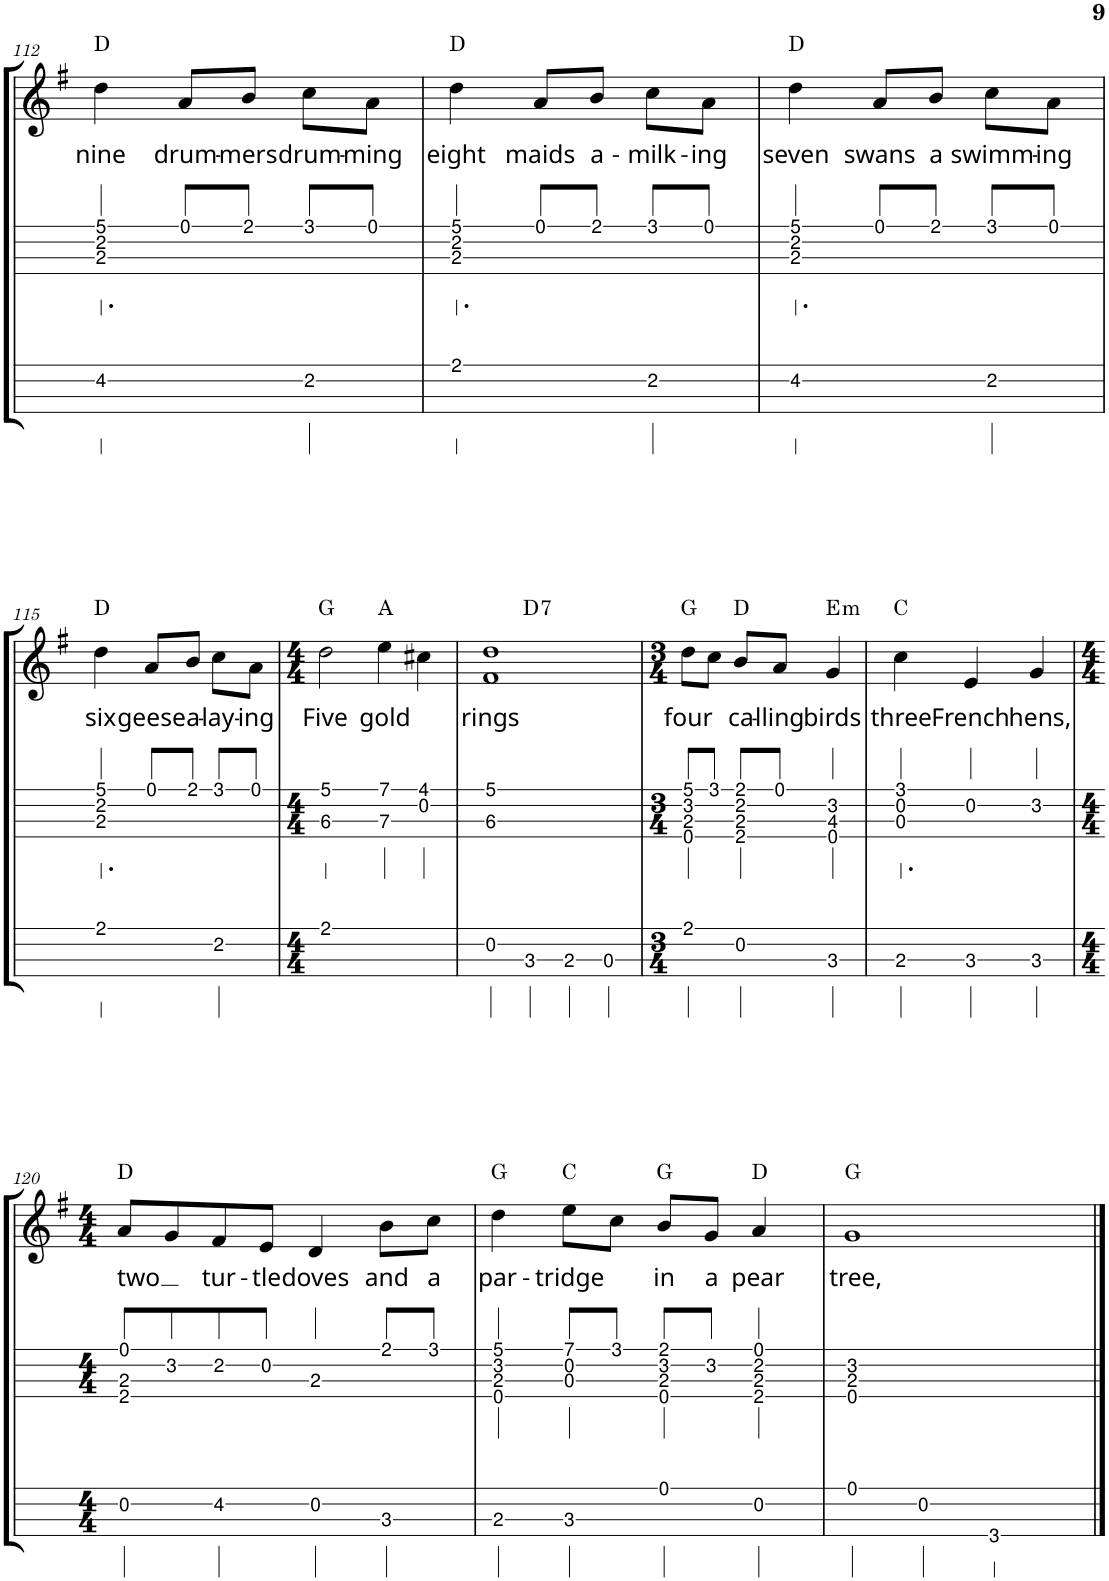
**kern	**kern	**kern	**text	**harte
*part3	*part2	*part1	*part1	*part1
*staff3	*staff2	*staff1	*staff1	*
*I"Bass Guitar	*I"Ukulele	*I"Mandolin	*	*
!!LO:PB:g=z
*	*	*clefG2	*	*
*k[f#]	*k[f#]	*k[f#]	*	*
*G:	*G:	*G:	*	*
*M3/4	*M3/4	*M3/4	*	*
=112	=112	=112	=112	=112
*	*^	*	*	*
!	!	!	!	!LO:LY:b	!
2FF#\	4dd/	2.d\ 2.f#\	4dd\	nine	D:maj
!	!	!	!	!LO:LY:b	!
.	8a/L	.	8a/L	drum-	.
!	!	!	!	!LO:LY:b	!
.	8b/J	.	8b/J	-mers	.
!	!	!	!	!LO:LY:b	!
4EE\	8cc/L	.	8cc\L	drum-	.
!	!	!	!	!LO:LY:b	!
.	8a/J	.	8a\J	-ming	.
=113	=113	=113	=113	=113	=113
!	!	!	!	!LO:LY:b	!
2AA\	4dd/	2.d\ 2.f#\	4dd\	eight	D:maj
!	!	!	!	!LO:LY:b	!
.	8a/L	.	8a/L	maids	.
!	!	!	!	!LO:LY:b	!
.	8b/J	.	8b/J	a-	.
!	!	!	!	!LO:LY:b	!
4EE\	8cc/L	.	8cc\L	-milk-	.
!	!	!	!	!LO:LY:b	!
.	8a/J	.	8a\J	-ing	.
=114	=114	=114	=114	=114	=114
!	!	!	!	!LO:LY:b	!
2FF#\	4dd/	2.d\ 2.f#\	4dd\	seven	D:maj
!	!	!	!	!LO:LY:b	!
.	8a/L	.	8a/L	swans	.
!	!	!	!	!LO:LY:b	!
.	8b/J	.	8b/J	a	.
!	!	!	!	!LO:LY:b	!
4EE\	8cc/L	.	8cc\L	swimm-	.
!	!	!	!	!LO:LY:b	!
.	8a/J	.	8a\J	-ing	.
!!LO:LB:g=z
=115	=115	=115	=115	=115	=115
!	!	!	!	!LO:LY:b	!
2AA\	4dd/	2.d\ 2.f#\	4dd\	six	D:maj
!	!	!	!	!LO:LY:b	!
.	8a/L	.	8a/L	geese	.
!	!	!	!	!LO:LY:b	!
.	8b/J	.	8b/J	a-	.
!	!	!	!	!LO:LY:b	!
4EE\	8cc/L	.	8cc\L	-lay-	.
!	!	!	!	!LO:LY:b	!
.	8a/J	.	8a\J	-ing	.
*	*v	*v	*	*	*
=116	=116	=116	=116	=116
*M4/4	*M4/4	*M4/4	*	*
!	!	!	!LO:LY:b	!
1AA	2f#\ 2dd\	2dd\	Five	G:maj
!	!	!	!LO:LY:b	!
.	4g\ 4ee\	4ee\	gold	A:maj
.	4e\ 4cc#\	4cc#X\	.	.
=117	=117	=117	=117	=117
!	!	!	!LO:LY:b	!
*	*	*^	*	*
4DD\	1f# 1dd	1f# 1dd	4ryy	rings	.
!	!	!	!	!	!LO:H:kt=7
4CC\	.	.	2.ryy	.	D:7
4BBB\	.	.	.	.	.
4AAA\	.	.	.	.	.
*	*	*v	*v	*	*
=118	=118	=118	=118	=118
*M3/4	*M3/4	*M3/4	*	*
*	*^	*^	*	*
!	!	!	!	!	!LO:LY:b	!
*	*	*	*v	*v	*	*
4AA\	8dd/L	4G\ 4d\ 4g\	8dd\L	four	G:maj
.	8cc/J	.	8cc\J	.	.
!	!	!	!	!LO:LY:b	!
4DD\	8b/L	4A\ 4d\ 4f#\	8b/L	ca-	D:maj
!	!	!	!	!LO:LY:b	!
.	8a/J	.	8a/J	-lling	.
!	!	!	!	!LO:LY:b	!LO:H:kt=m
4CC\	4g/	4G\ 4e\	4g/	birds	E:min
=119	=119	=119	=119	=119	=119
!	!	!	!	!LO:LY:b	!
4BBB\	4cc/	2.c\ 2.e\	4cc\	three	C:maj
!	!	!	!	!LO:LY:b	!
4CC\	4e/	.	4e/	French	.
!	!	!	!	!LO:LY:b	!
4CC\	4g/	.	4g/	hens,	.
!!LO:LB:g=z
=120	=120	=120	=120	=120	=120
*M4/4	*M4/4	*	*M4/4	*	*
!	!	!	!	!LO:LY:b	!
4DD\	8a/L	1A 1d	8a/L	two	D:maj
.	8g/	.	8g/	.	.
!	!	!	!	!LO:LY:b	!
4FF#\	8f#/	.	8f#/	tur-	.
!	!	!	!	!LO:LY:b	!
.	8e/J	.	8e/J	-tle	.
!	!	!	!	!LO:LY:b	!
4DD\	4d/	.	4d/	doves	.
!	!	!	!	!LO:LY:b	!
4CC\	8b/L	.	8b\L	and	.
!	!	!	!	!LO:LY:b	!
.	8cc/J	.	8cc\J	a	.
=121	=121	=121	=121	=121	=121
!	!	!	!	!LO:LY:b	!
4BBB\	4dd/	4G\ 4d\ 4g\	4dd\	par-	G:maj
!	!	!	!	!LO:LY:b	!
4CC\	8ee/L	4c\ 4e\	8ee\L	-tridge	C:maj
.	8cc/J	.	8cc\J	.	.
!	!	!	!	!LO:LY:b	!
4GG\	8b/L	4G\ 4d\ 4g\	8b/L	in	G:maj
!	!	!	!	!LO:LY:b	!
.	8g/J	.	8g/J	a	.
!	!	!	!	!LO:LY:b	!
4DD\	4a/	4A\ 4d\ 4f#\	4a/	pear	D:maj
=122	=122	=122	=122	=122	=122
!	!	!	!	!LO:LY:b	!
4GG\	1g	1G 1d	1g	tree,	G:maj
4DD\	.	.	.	.	.
2GGG\	.	.	.	.	.
*	*v	*v	*	*	*
==	==	==	==	==
*-	*-	*-	*-	*-
